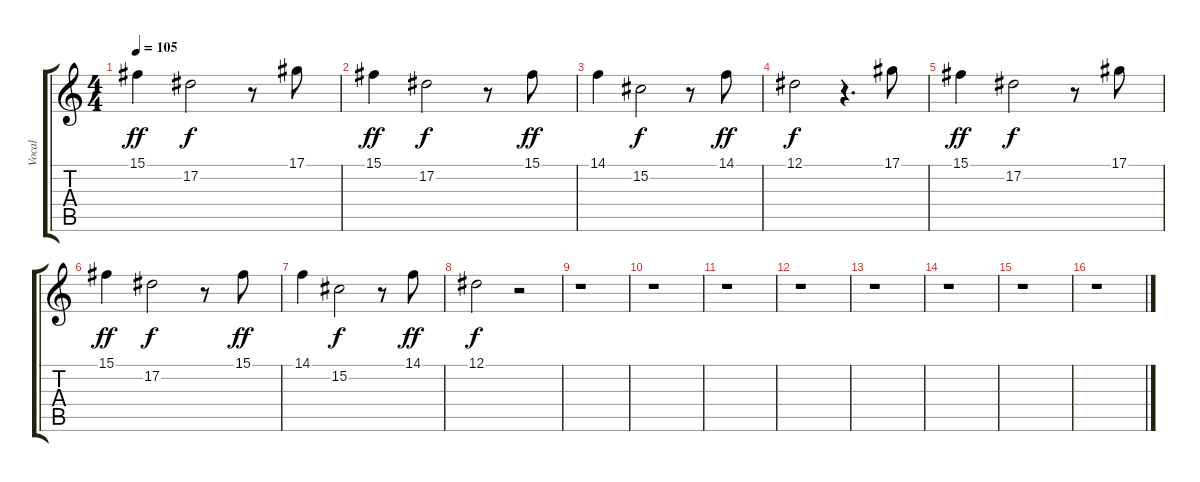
\track ("Vocal" "Vocal") {instrument voiceoohs}
\staff {score tabs}
\tuning (Eb4 Bb3 Gb3 Db3 Ab2 Eb2) {hide}
\ts (4 4)
\tempo 105
\clef g2
\ks c
15.1.4{dy ff} 17.2.2{dy f} r.8 17.1.8 |
15.1.4{dy ff} 17.2.2{dy f} r.8 15.1.8{dy ff} |
14.1.4 15.2.2{dy f} r.8 14.1.8{dy ff} |
12.1.2{dy f} r.4{d} 17.1.8 |
15.1.4{dy ff} 17.2.2{dy f} r.8 17.1.8 |
15.1.4{dy ff} 17.2.2{dy f} r.8 15.1.8{dy ff} |
14.1.4 15.2.2{dy f} r.8 14.1.8{dy ff} |
12.1.2{dy f} r.2 |
r.1 |
r.1 |
r.1 |
r.1 |
r.1 |
r.1 |
r.1 |
r.1
